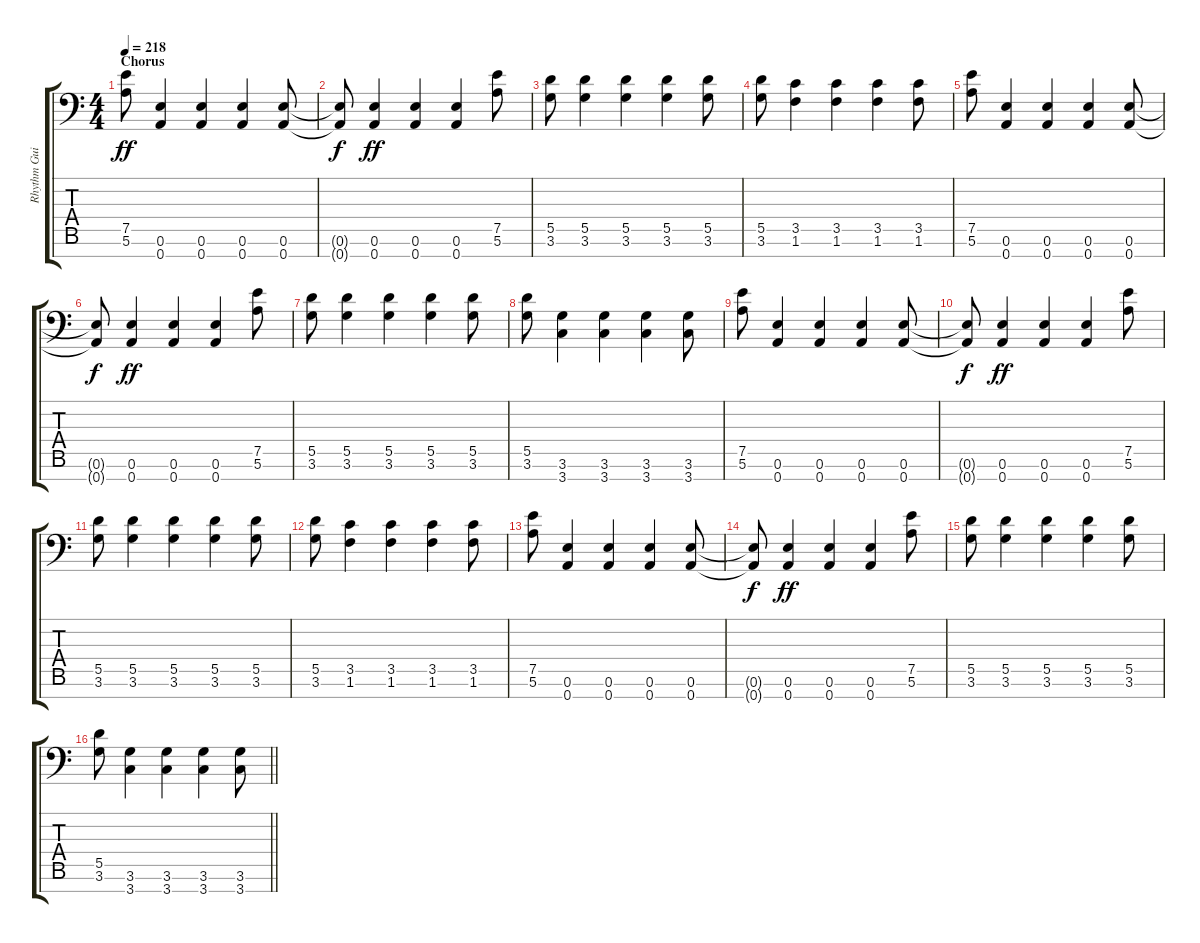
\track ("Rhythm Guitar 2" "Rhythm Gui") {instrument overdrivenguitar}
\staff {score tabs}
\tuning (E4 B3 G3 D3 A2 E2 A1) {hide}
\ts (4 4)
\section ("" "Chorus")
\tempo 218
\clef f4
\ks c
(7.5 5.6).8{dy ff} (0.6 0.7).4 (0.6 0.7).4 (0.6 0.7).4 (0.6 0.7).8 |
(0.6{t} 0.7{t}).8{dy f} (0.6 0.7).4{dy ff} (0.6 0.7).4 (0.6 0.7).4 (7.5 5.6).8 |
(5.5 3.6).8 (5.5 3.6).4 (5.5 3.6).4 (5.5 3.6).4 (5.5 3.6).8 |
(5.5 3.6).8 (3.5 1.6).4 (3.5 1.6).4 (3.5 1.6).4 (3.5 1.6).8 |
(7.5 5.6).8 (0.6 0.7).4 (0.6 0.7).4 (0.6 0.7).4 (0.6 0.7).8 |
(0.6{t} 0.7{t}).8{dy f} (0.6 0.7).4{dy ff} (0.6 0.7).4 (0.6 0.7).4 (7.5 5.6).8 |
(5.5 3.6).8 (5.5 3.6).4 (5.5 3.6).4 (5.5 3.6).4 (5.5 3.6).8 |
(5.5 3.6).8 (3.6 3.7).4 (3.6 3.7).4 (3.6 3.7).4 (3.6 3.7).8 |
(7.5 5.6).8 (0.6 0.7).4 (0.6 0.7).4 (0.6 0.7).4 (0.6 0.7).8 |
(0.6{t} 0.7{t}).8{dy f} (0.6 0.7).4{dy ff} (0.6 0.7).4 (0.6 0.7).4 (7.5 5.6).8 |
(5.5 3.6).8 (5.5 3.6).4 (5.5 3.6).4 (5.5 3.6).4 (5.5 3.6).8 |
(5.5 3.6).8 (3.5 1.6).4 (3.5 1.6).4 (3.5 1.6).4 (3.5 1.6).8 |
(7.5 5.6).8 (0.6 0.7).4 (0.6 0.7).4 (0.6 0.7).4 (0.6 0.7).8 |
(0.6{t} 0.7{t}).8{dy f} (0.6 0.7).4{dy ff} (0.6 0.7).4 (0.6 0.7).4 (7.5 5.6).8 |
(5.5 3.6).8 (5.5 3.6).4 (5.5 3.6).4 (5.5 3.6).4 (5.5 3.6).8 |
\barLineRight lightlight
(5.5 3.6).8 (3.6 3.7).4 (3.6 3.7).4 (3.6 3.7).4 (3.6 3.7).8
